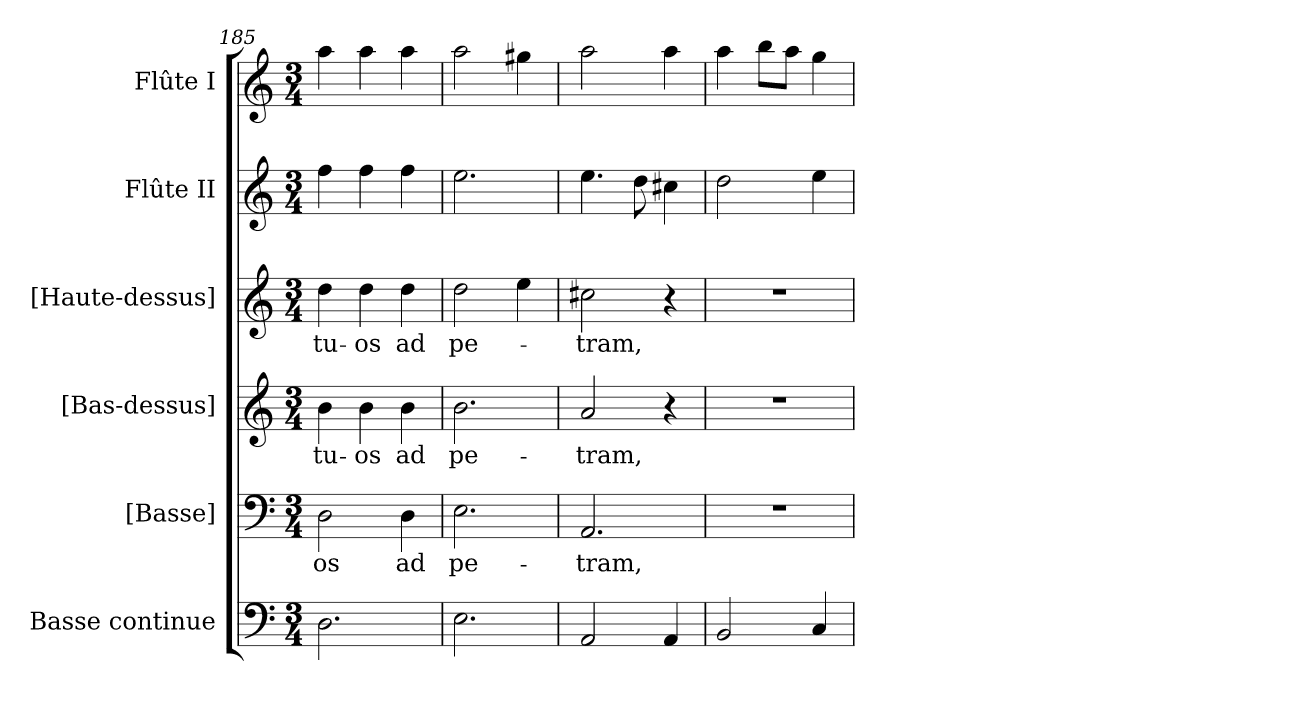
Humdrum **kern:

**kern	**kern	**text	**kern	**text	**kern	**text	**kern	**kern
*part6	*part5	*part5	*part4	*part4	*part3	*part3	*part2	*part1
*staff6	*staff5	*staff5	*staff4	*staff4	*staff3	*staff3	*staff2	*staff1
*I"Basse continue	*I"[Basse]	*	*I"[Bas-dessus]	*	*I"[Haute-dessus]	*	*I"Flûte II	*I"Flûte I
*I'B.c.	*I'B.	*	*	*	*	*	*I'Fl. II	*I'Fl. I
*clefF4	*clefF4	*	*clefG2	*	*clefG2	*	*clefG2	*clefG2
*k[]	*k[]	*	*k[]	*	*k[]	*	*k[]	*k[]
*a:	*a:	*	*a:	*	*a:	*	*a:	*a:
*M3/4	*M3/4	*	*M3/4	*	*M3/4	*	*M3/4	*M3/4
=185	=185	=185	=185	=185	=185	=185	=185	=185
!	!	!LO:LY:b:color=#000000	!	!	!	!	!	!
!	!	!	!	!LO:LY:b:color=#000000	!	!	!	!
!	!	!	!	!	!	!LO:LY:b:color=#000000	!	!
2.Di\	2Di\	-os	4bi\	tu-	4ddi\	tu-	4ffi\	4aai\
!	!	!	!	!LO:LY:b:color=#000000	!	!	!	!
!	!	!	!	!	!	!LO:LY:b:color=#000000	!	!
.	.	.	4bi\	-os	4ddi\	-os	4ffi\	4aai\
!	!	!LO:LY:b:color=#000000	!	!	!	!	!	!
!	!	!	!	!LO:LY:b:color=#000000	!	!	!	!
!	!	!	!	!	!	!LO:LY:b:color=#000000	!	!
.	4Di\	ad	4bi\	ad	4ddi\	ad	4ffi\	4aai\
=186	=186	=186	=186	=186	=186	=186	=186	=186
!	!	!LO:LY:b:color=#000000	!	!	!	!	!	!
!	!	!	!	!LO:LY:b:color=#000000	!	!	!	!
!	!	!	!	!	!	!LO:LY:b:color=#000000	!	!
2.Ei\	2.Ei\	pe-	2.bi\	pe-	2ddi\	pe-	2.eei\	2aai\
.	.	.	.	.	4eei\	.	.	4gg#Xi\
=187	=187	=187	=187	=187	=187	=187	=187	=187
!	!	!LO:LY:b:color=#000000	!	!	!	!	!	!
!	!	!	!	!LO:LY:b:color=#000000	!	!	!	!
!	!	!	!	!	!	!LO:LY:b:color=#000000	!	!
2AAi/	2.AAi/	-tram,	2ai/	-tram,	2cc#Xi\	-tram,	4.eei\	2aai\
.	.	.	.	.	.	.	8ddi\	.
4AAi/	.	.	4r	.	4r	.	4cc#Xi\	4aai\
=188	=188	=188	=188	=188	=188	=188	=188	=188
!	!LO:N:vis=1	!	!LO:N:vis=1	!	!LO:N:vis=1	!	!	!
2BBi/	2.r	.	2.r	.	2.r	.	2ddi\	4aai\
.	.	.	.	.	.	.	.	8bbi\L
.	.	.	.	.	.	.	.	8aai\J
4Ci/	.	.	.	.	.	.	4eei\	4ggi\
=	=	=	=	=	=	=	=	=
*-	*-	*-	*-	*-	*-	*-	*-	*-
